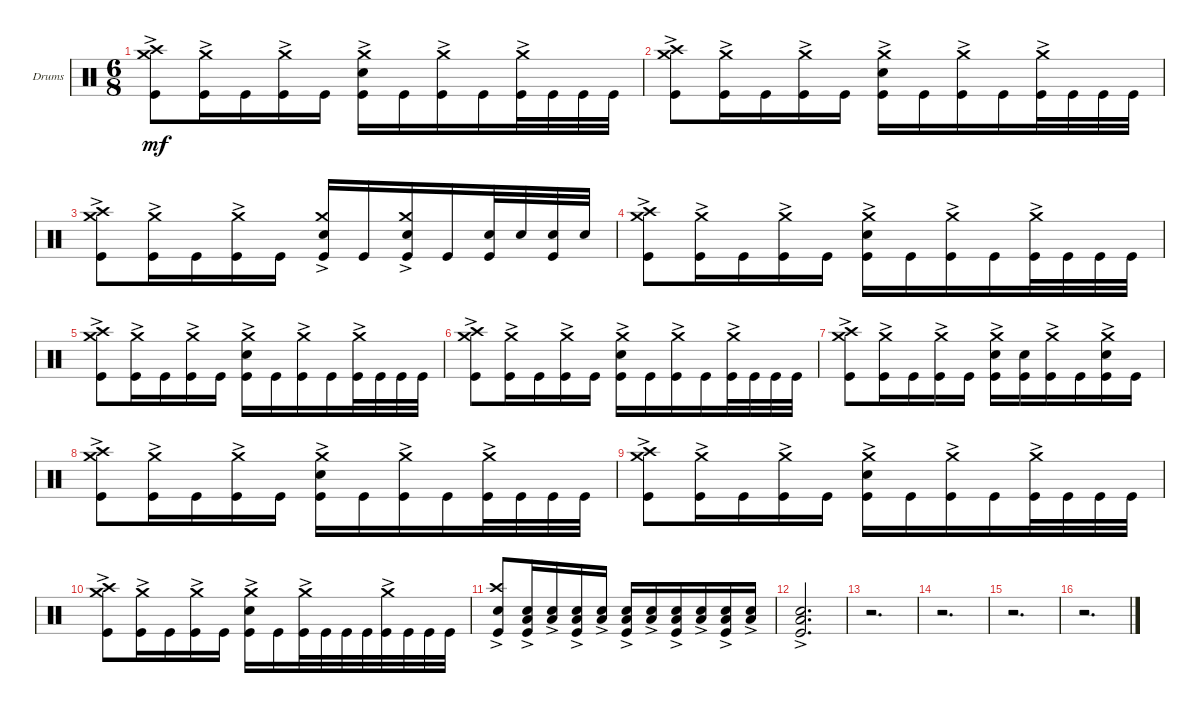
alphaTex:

\defaultSystemsLayout 4
\bracketExtendMode groupsimilarinstruments
\firstSystemTrackNameOrientation horizontal
\otherSystemsTrackNameOrientation horizontal
\track ("Joey Jordison" "Drums") {instrument percussion}
\staff {score}
\articulation defaults
\ts (6 8)
\tempo (86 hide)
\clef neutral
\scale
0.333333
\ks c
("Kick (hit)" "Crash high (hit)"{ac} "Crash medium (hit)"{ac}).8{dy mf} ("Crash medium (hit)"{ac} "Kick (hit)").16 "Kick (hit)".16 ("Kick (hit)" "Crash medium (hit)"{ac}).16 "Kick (hit)".16 ("Kick (hit)" "Crash medium (hit)"{ac} "Snare (hit) 2").16 "Kick (hit)".16 ("Kick (hit)" "Crash medium (hit)"{ac}).16 "Kick (hit)".16 ("Kick (hit)" "Crash medium (hit)"{ac}).32 "Kick (hit)".32 "Kick (hit)".32 "Kick (hit)".32 |
\scale
0.333333 ("Kick (hit)" "Crash high (hit)"{ac} "Crash medium (hit)"{ac}).8 ("Crash medium (hit)"{ac} "Kick (hit)").16 "Kick (hit)".16 ("Kick (hit)" "Crash medium (hit)"{ac}).16 "Kick (hit)".16 ("Kick (hit)" "Crash medium (hit)"{ac} "Snare (hit) 2").16 "Kick (hit)".16 ("Kick (hit)" "Crash medium (hit)"{ac}).16 "Kick (hit)".16 ("Kick (hit)" "Crash medium (hit)"{ac}).32 "Kick (hit)".32 "Kick (hit)".32 "Kick (hit)".32 |
\scale
0.333333 ("Kick (hit)" "Crash high (hit)"{ac} "Crash medium (hit)"{ac}).8 ("Crash medium (hit)"{ac} "Kick (hit)").16 "Kick (hit)".16 ("Kick (hit)" "Crash medium (hit)"{ac}).16 "Kick (hit)".16 ("Kick (hit)" "Crash medium (hit)"{ac} "Snare (hit) 2").16 "Kick (hit)".16 ("Kick (hit)" "Crash medium (hit)"{ac} "Snare (hit) 2").16 "Kick (hit)".16 ("Kick (hit)" "Snare (hit) 2").32 "Snare (hit) 2".32 ("Kick (hit)" "Snare (hit) 2").32 "Snare (hit) 2".32 |
\scale
0.333333 ("Kick (hit)" "Crash high (hit)"{ac} "Crash medium (hit)"{ac}).8 ("Crash medium (hit)"{ac} "Kick (hit)").16 "Kick (hit)".16 ("Kick (hit)" "Crash medium (hit)"{ac}).16 "Kick (hit)".16 ("Kick (hit)" "Crash medium (hit)"{ac} "Snare (hit) 2").16 "Kick (hit)".16 ("Kick (hit)" "Crash medium (hit)"{ac}).16 "Kick (hit)".16 ("Kick (hit)" "Crash medium (hit)"{ac}).32 "Kick (hit)".32 "Kick (hit)".32 "Kick (hit)".32 |
\scale
0.333333 ("Kick (hit)" "Crash high (hit)"{ac} "Crash medium (hit)"{ac}).8 ("Crash medium (hit)"{ac} "Kick (hit)").16 "Kick (hit)".16 ("Kick (hit)" "Crash medium (hit)"{ac}).16 "Kick (hit)".16 ("Kick (hit)" "Crash medium (hit)"{ac} "Snare (hit) 2").16 "Kick (hit)".16 ("Kick (hit)" "Crash medium (hit)"{ac}).16 "Kick (hit)".16 ("Kick (hit)" "Crash medium (hit)"{ac}).32 "Kick (hit)".32 "Kick (hit)".32 "Kick (hit)".32 |
\scale
0.333333 ("Kick (hit)" "Crash high (hit)"{ac} "Crash medium (hit)"{ac}).8 ("Crash medium (hit)"{ac} "Kick (hit)").16 "Kick (hit)".16 ("Kick (hit)" "Crash medium (hit)"{ac}).16 "Kick (hit)".16 ("Kick (hit)" "Crash medium (hit)"{ac} "Snare (hit) 2").16 "Kick (hit)".16 ("Kick (hit)" "Crash medium (hit)"{ac}).16 "Kick (hit)".16 ("Kick (hit)" "Crash medium (hit)"{ac}).32 "Kick (hit)".32 "Kick (hit)".32 "Kick (hit)".32 |
\scale
0.333333 ("Kick (hit)" "Crash high (hit)"{ac} "Crash medium (hit)"{ac}).8 ("Crash medium (hit)"{ac} "Kick (hit)").16 "Kick (hit)".16 ("Kick (hit)" "Crash medium (hit)"{ac}).16 "Kick (hit)".16 ("Kick (hit)" "Crash medium (hit)"{ac} "Snare (hit) 2").16 ("Kick (hit)" "Snare (hit) 2").16 ("Kick (hit)" "Crash medium (hit)"{ac}).16 "Kick (hit)".16 ("Kick (hit)" "Crash medium (hit)"{ac} "Snare (hit) 2").16 "Kick (hit)".16 |
\scale
0.333333 ("Kick (hit)" "Crash high (hit)"{ac} "Crash medium (hit)"{ac}).8 ("Crash medium (hit)"{ac} "Kick (hit)").16 "Kick (hit)".16 ("Kick (hit)" "Crash medium (hit)"{ac}).16 "Kick (hit)".16 ("Kick (hit)" "Crash medium (hit)"{ac} "Snare (hit) 2").16 "Kick (hit)".16 ("Kick (hit)" "Crash medium (hit)"{ac}).16 "Kick (hit)".16 ("Kick (hit)" "Crash medium (hit)"{ac}).32 "Kick (hit)".32 "Kick (hit)".32 "Kick (hit)".32 |
\scale
0.333333 ("Kick (hit)" "Crash high (hit)"{ac} "Crash medium (hit)"{ac}).8 ("Crash medium (hit)"{ac} "Kick (hit)").16 "Kick (hit)".16 ("Kick (hit)" "Crash medium (hit)"{ac}).16 "Kick (hit)".16 ("Kick (hit)" "Crash medium (hit)"{ac} "Snare (hit) 2").16 "Kick (hit)".16 ("Kick (hit)" "Crash medium (hit)"{ac}).16 "Kick (hit)".16 ("Kick (hit)" "Crash medium (hit)"{ac}).32 "Kick (hit)".32 "Kick (hit)".32 "Kick (hit)".32 |
\scale
0.333333 ("Kick (hit)" "Crash high (hit)"{ac} "Crash medium (hit)"{ac}).8 ("Crash medium (hit)"{ac} "Kick (hit)").16 "Kick (hit)".16 ("Kick (hit)" "Crash medium (hit)"{ac}).16 "Kick (hit)".16 ("Kick (hit)" "Crash medium (hit)"{ac} "Snare (hit) 2").16 "Kick (hit)".16 ("Kick (hit)" "Crash medium (hit)"{ac}).32 "Kick (hit)".32 "Kick (hit)".32 "Kick (hit)".32 ("Kick (hit)" "Crash medium (hit)"{ac}).32 "Kick (hit)".32 "Kick (hit)".32 "Kick (hit)".32 |
\scale
0.333333 ("Kick (hit)" "Crash high (hit)"{ac} "Snare (hit) 2").8 ("Kick (hit)" "Low Tom (hit)"{ac} "Snare (hit) 2").16 ("Low Tom (hit)"{ac} "Snare (hit) 2").16 ("Kick (hit)" "Low Tom (hit)"{ac} "Snare (hit) 2").16 ("Low Tom (hit)"{ac} "Snare (hit) 2").16 ("Kick (hit)" "Low Tom (hit)"{ac} "Snare (hit) 2").16 ("Low Tom (hit)"{ac} "Snare (hit) 2").16 ("Kick (hit)" "Low Tom (hit)"{ac} "Snare (hit) 2").16 ("Low Tom (hit)"{ac} "Snare (hit) 2").16 ("Kick (hit)" "Low Tom (hit)"{ac} "Snare (hit) 2").16 ("Low Tom (hit)"{ac} "Snare (hit) 2").16 |
\scale
0.333333 ("Kick (hit)" "Low Tom (hit)"{ac} "Snare (hit) 2").2{d} |
\scale
0.333333 r.2{d} |
\scale
0.333333 r.2{d} |
\scale
0.333333 r.2{d} |
\scale
0.333333 r.2{d}
